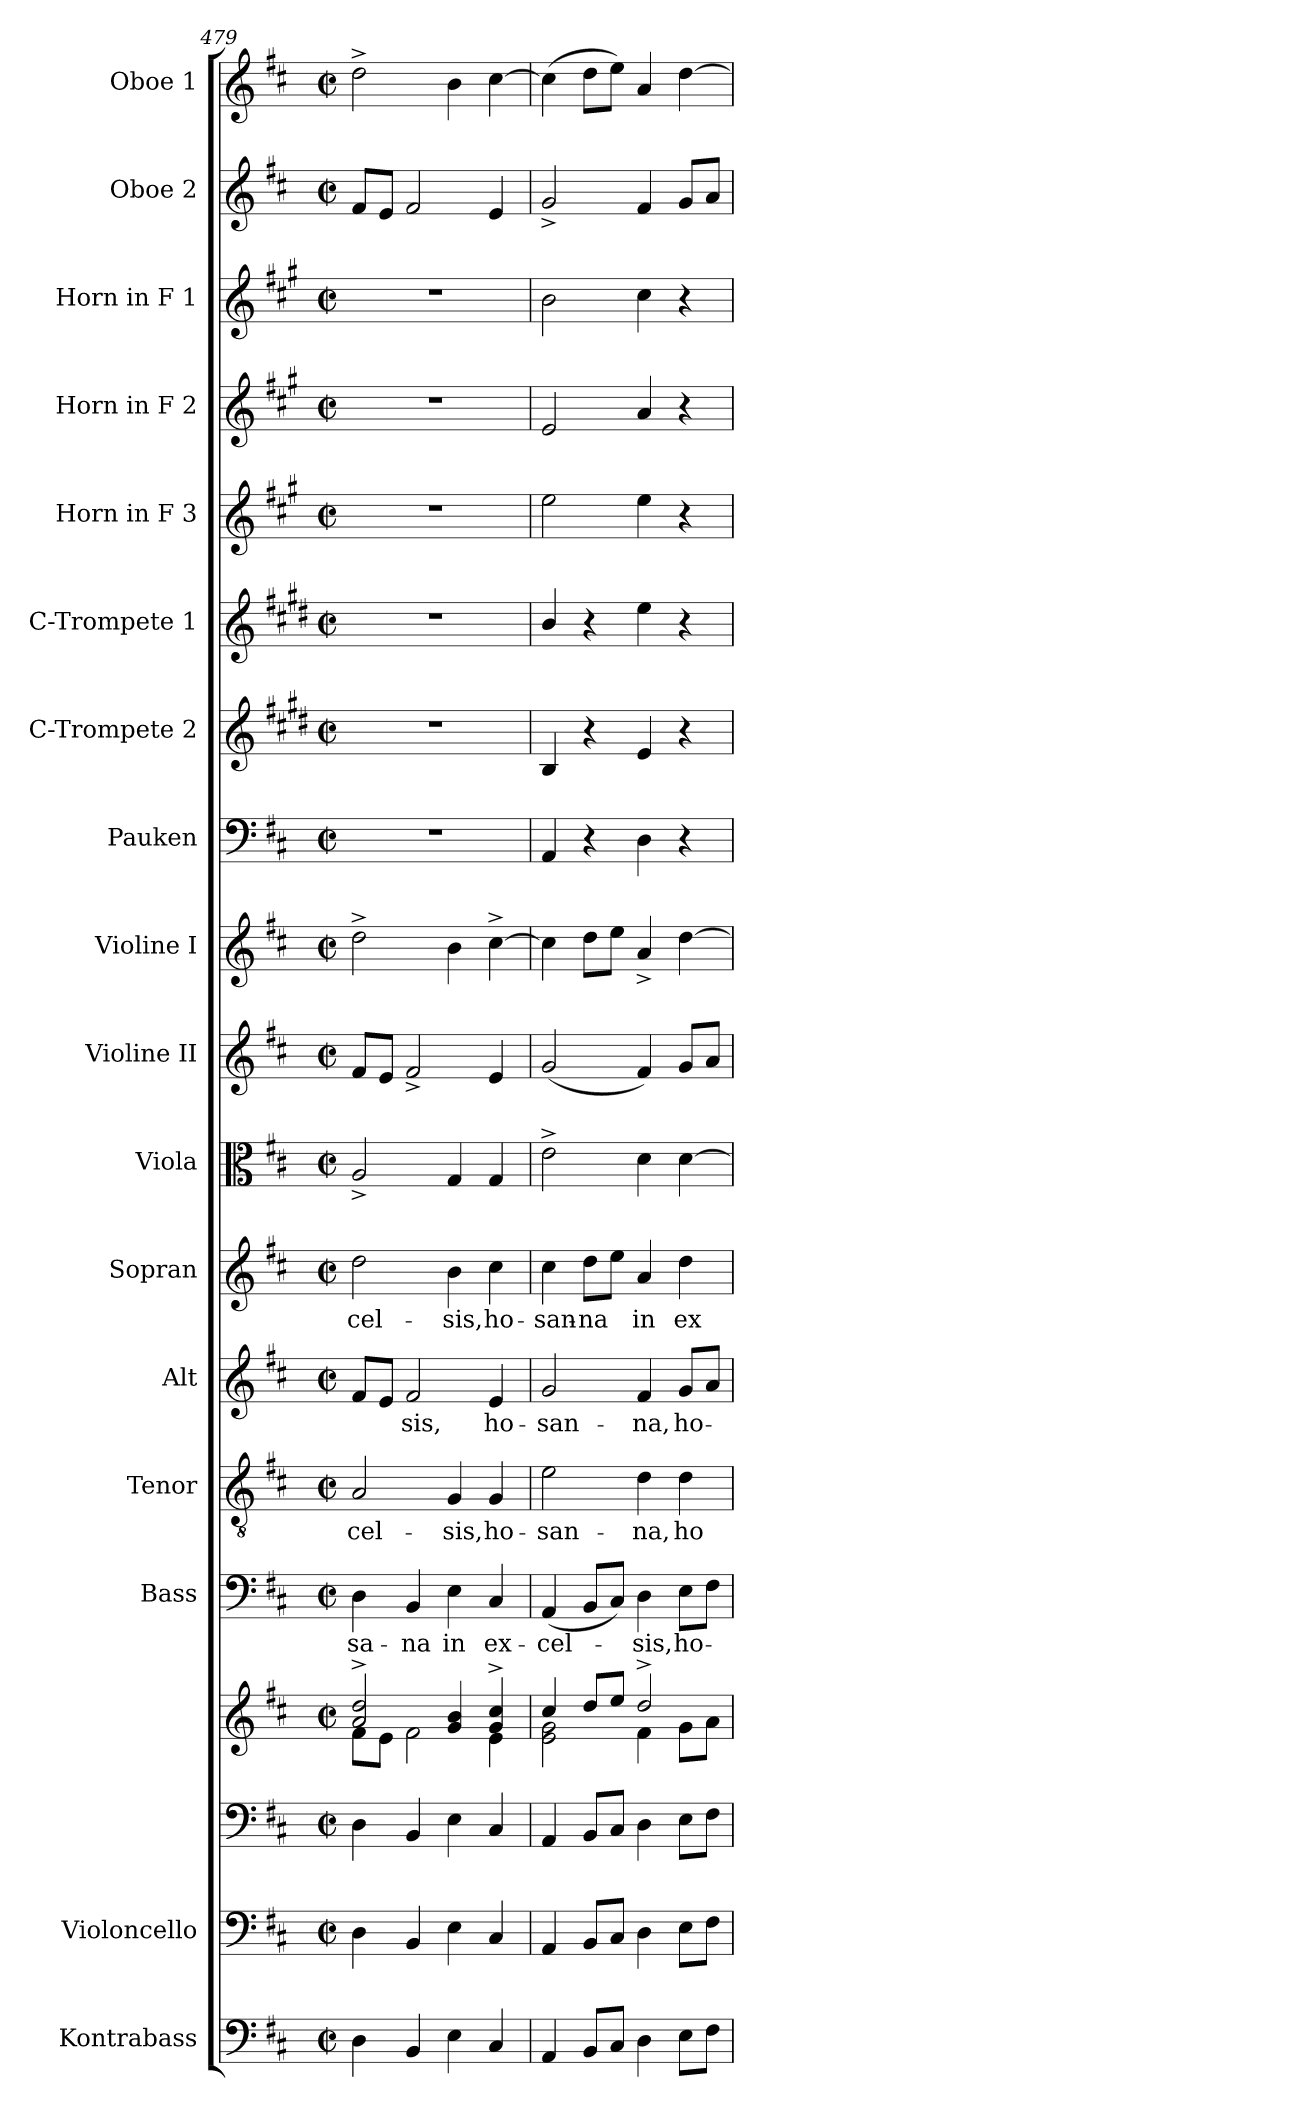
**kern	**kern	**kern	**kern	**kern	**text	**kern	**text	**kern	**text	**kern	**text	**kern	**kern	**kern	**kern	**kern	**kern	**kern	**kern	**kern	**kern	**kern
*part18	*part17	*part16	*part16	*part15	*part15	*part14	*part14	*part13	*part13	*part12	*part12	*part11	*part10	*part9	*part8	*part7	*part6	*part5	*part4	*part3	*part2	*part1
*staff19	*staff18	*staff17	*staff16	*staff15	*staff15	*staff14	*staff14	*staff13	*staff13	*staff12	*staff12	*staff11	*staff10	*staff9	*staff8	*staff7	*staff6	*staff5	*staff4	*staff3	*staff2	*staff1
*I"Kontrabass	*I"Violoncello	*	*	*I"Bass	*	*I"Tenor	*	*I"Alt	*	*I"Sopran	*	*I"Viola	*I"Violine II	*I"Violine I	*I"Pauken	*I"C-Trompete 2	*I"C-Trompete 1	*I"Horn in F 3	*I"Horn in F 2	*I"Horn in F 1	*I"Oboe 2	*I"Oboe 1
*I'Kb.	*I'Vc.	*	*	*I'B.	*	*I'T.	*	*I'A.	*	*I'S.	*	*I'Vla.	*I'Vl. II	*I'Vl. I	*I'Pk.	*I'C Trp. 2	*I'C Trp. 1	*	*	*	*I'Ob. 2	*I'Ob. 1
*clefF4	*clefF4	*clefF4	*clefG2	*clefF4	*	*clefGv2	*	*clefG2	*	*clefG2	*	*clefC3	*clefG2	*clefG2	*clefF4	*clefG2	*clefG2	*clefG2	*clefG2	*clefG2	*clefG2	*clefG2
*ITrd7c12	*	*	*	*	*	*	*	*	*	*	*	*	*	*	*	*ITrd1c2	*ITrd1c2	*ITrd4c7	*ITrd4c7	*ITrd4c7	*	*
*k[f#c#]	*k[f#c#]	*k[f#c#]	*k[f#c#]	*k[f#c#]	*	*k[f#c#]	*	*k[f#c#]	*	*k[f#c#]	*	*k[f#c#]	*k[f#c#]	*k[f#c#]	*k[f#c#]	*k[f#c#]	*k[f#c#]	*k[f#c#]	*k[f#c#]	*k[f#c#]	*k[f#c#]	*k[f#c#]
*D:	*D:	*D:	*D:	*D:	*	*D:	*	*D:	*	*D:	*	*D:	*D:	*D:	*D:	*D:	*D:	*D:	*D:	*D:	*D:	*D:
*M2/2	*M2/2	*M2/2	*M2/2	*M2/2	*	*M2/2	*	*M2/2	*	*M2/2	*	*M2/2	*M2/2	*M2/2	*M2/2	*M2/2	*M2/2	*M2/2	*M2/2	*M2/2	*M2/2	*M2/2
*met(c|)	*met(c|)	*met(c|)	*met(c|)	*met(c|)	*	*met(c|)	*	*met(c|)	*	*met(c|)	*	*met(c|)	*met(c|)	*met(c|)	*met(c|)	*met(c|)	*met(c|)	*met(c|)	*met(c|)	*met(c|)	*met(c|)	*met(c|)
=479	=479	=479	=479	=479	=479	=479	=479	=479	=479	=479	=479	=479	=479	=479	=479	=479	=479	=479	=479	=479	=479	=479
*	*	*	*^	*	*	*	*	*	*	*	*	*	*	*	*	*	*	*	*	*	*	*
!	!	!	!	!	!	!LO:LY:b	!	!LO:LY:b	!	!	!	!LO:LY:b	!	!	!	!	!	!	!	!	!	!	!
4DD\	4D\	4D\	2a/^> 2dd/^>	8f#\L	4D\	-sa-	2A/	-cel-	8f#/L	.	2dd\	-cel-	2A^</	8f#/L	2dd^>\	1r	1r	1r	1r	1r	1r	8f#/L	2dd^>\
.	.	.	.	8e\J	.	.	.	.	8e/J	.	.	.	.	8e/J	.	.	.	.	.	.	.	8e/J	.
!	!	!	!	!	!	!LO:LY:b	!	!	!	!LO:LY:b	!	!	!	!	!	!	!	!	!	!	!	!	!
4BBB/	4BB/	4BB/	.	2f#\	4BB/	-na	.	.	2f#/	-sis,	.	.	.	2f#^</	.	.	.	.	.	.	.	2f#/	.
!	!	!	!	!	!	!LO:LY:b	!	!LO:LY:b	!	!	!	!LO:LY:b	!	!	!	!	!	!	!	!	!	!	!
4EE\	4E\	4E\	4g/ 4b/	.	4E\	in	4G/	-sis,	.	.	4b\	-sis,	4G/	.	4b\	.	.	.	.	.	.	.	4b\
!	!	!	!	!	!	!LO:LY:b	!	!LO:LY:b	!	!LO:LY:b	!	!LO:LY:b	!	!	!	!	!	!	!	!	!	!	!
4CC#/	4C#/	4C#/	4g/^> 4cc#/^>	4e\	4C#/	ex-	4G/	ho-	4e/	ho-	4cc#\	ho-	4G/	4e/	[4cc#^>\	.	.	.	.	.	.	4e/	[4cc#\
=480	=480	=480	=480	=480	=480	=480	=480	=480	=480	=480	=480	=480	=480	=480	=480	=480	=480	=480	=480	=480	=480	=480	=480
!	!	!	!	!	!	!LO:LY:b	!	!LO:LY:b	!	!LO:LY:b	!	!LO:LY:b	!	!	!	!	!	!	!	!	!	!	!
4AAA/	4AA/	4AA/	4cc#/	2e\ 2g\	(<4AA/	-cel-	2e\	-san-	2g/	-san-	4cc#\	-san-	2e^>\	(<2g/	4cc#\]	4AA/	4A/	4a/	2a\	2A/	2e\	2g^</	(>4cc#\]
!	!	!	!	!	!	!	!	!	!	!	!	!LO:LY:b	!	!	!	!	!	!	!	!	!	!	!
8BBB/L	8BB/L	8BB/L	8dd/L	.	8BB/L	.	.	.	.	.	8dd\L	-na	.	.	8dd\L	4r	4r	4r	.	.	.	.	8dd\L
8CC#/J	8C#/J	8C#/J	8ee/J	.	8C#/J)	.	.	.	.	.	8ee\J	.	.	.	8ee\J	.	.	.	.	.	.	.	8ee\J)
!	!	!	!	!	!	!LO:LY:b	!	!LO:LY:b	!	!LO:LY:b	!	!LO:LY:b	!	!	!	!	!	!	!	!	!	!	!
4DD\	4D\	4D\	2dd^>/	4f#\	4D\	-sis,	4d\	-na,	4f#/	-na,	4a/	in	4d\	4f#/)	4a^</	4D\	4d/	4dd\	4a\	4d/	4f#\	4f#/	4a/
!	!	!	!	!	!	!LO:LY:b	!	!LO:LY:b	!	!LO:LY:b	!	!LO:LY:b	!	!	!	!	!	!	!	!	!	!	!
8EE\L	8E\L	8E\L	.	8g\L	8E\L	ho-	4d\	ho-	8g/L	ho-	4dd\	ex-	[4d\	8g/L	[4dd\	4r	4r	4r	4r	4r	4r	8g/L	[4dd\
8FF#\J	8F#\J	8F#\J	.	8a\J	8F#\J	.	.	.	8a/J	.	.	.	.	8a/J	.	.	.	.	.	.	.	8a/J	.
*	*	*	*v	*v	*	*	*	*	*	*	*	*	*	*	*	*	*	*	*	*	*	*	*
=	=	=	=	=	=	=	=	=	=	=	=	=	=	=	=	=	=	=	=	=	=	=
*-	*-	*-	*-	*-	*-	*-	*-	*-	*-	*-	*-	*-	*-	*-	*-	*-	*-	*-	*-	*-	*-	*-
